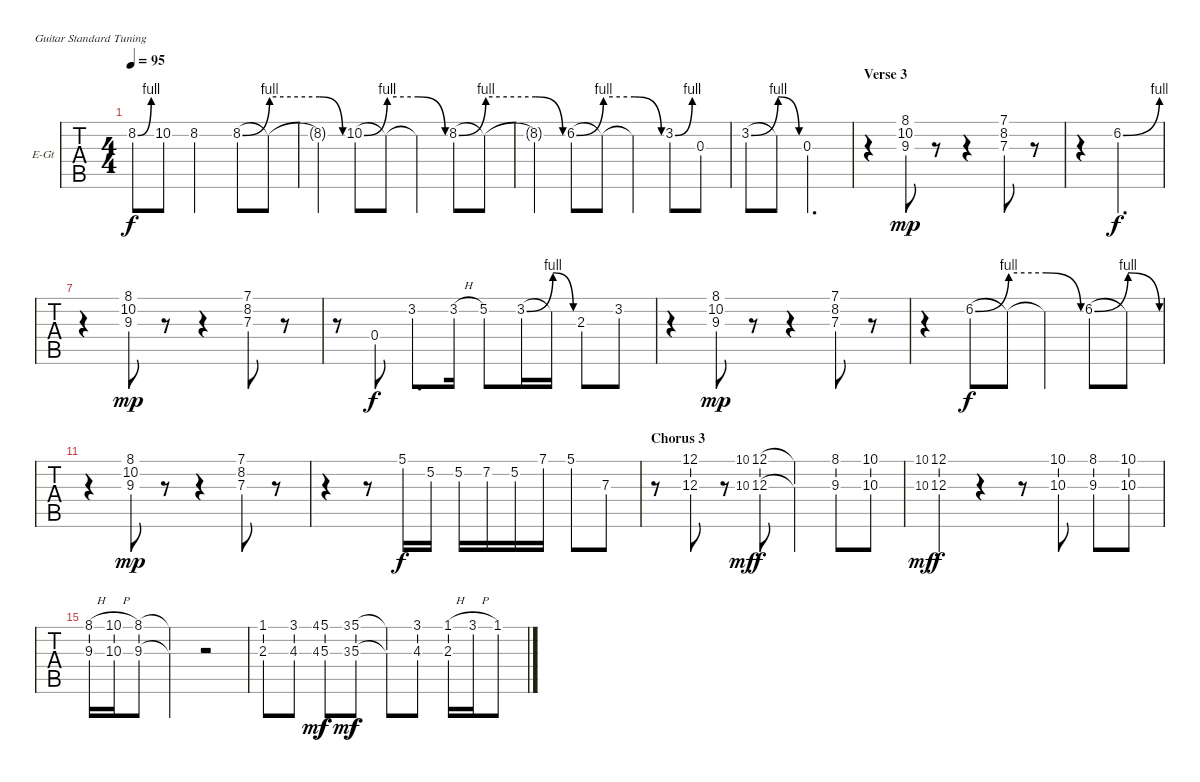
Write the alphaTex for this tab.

\bracketExtendMode nobrackets
\firstSystemTrackNameOrientation horizontal
\otherSystemsTrackNameOrientation horizontal
\defaultBarNumberDisplay FirstOfSystem
\track ("Electric Guitar 1" "E-Gt") {instrument distortionguitar}
\staff {tabs}
\tuning (E4 B3 G3 D3 A2 E2)
\ts (4 4)
\tempo 95
\clef g2
\ks c
8.2{be (bend 0 0 60 4)}.8{dy f} 10.2.8 8.2.2 8.2{be (bend 0 0 60 4)}.8 8.2{be (hold 0 4 60 4) t}.8 |
8.2{be (release 0 4 60 0) t}.4 10.2{be (bend 0 0 60 4)}.8 10.2{be (hold 0 4 60 4) t}.8 10.2{be (release 0 4 60 0) t}.4 8.2{be (bend 0 0 60 4)}.8 8.2{be (hold 0 4 60 4) t}.8 |
8.2{be (release 0 4 60 0) t}.4 6.2{be (bend 0 0 60 4)}.8 6.2{be (hold 0 4 60 4) t}.8 6.2{be (release 0 4 60 0) t}.4 3.2{be (bend 0 0 60 4)}.8 0.3.8 |
3.2{be (bend 0 0 60 4)}.8 3.2{be (release 0 4 60 0) t}.8 0.3.2{d} |
\section ("" "Verse 3")
r.4 (8.1 10.2 9.3).8{dy mp} r.8 r.4 (7.1 8.2 7.3).8 r.8 |
r.4 6.2{be (bend 0 0 60 4)}.2{d dy f} |
r.4 (8.1 10.2 9.3).8{dy mp} r.8 r.4 (7.1 8.2 7.3).8 r.8 |
r.8 0.4.8{dy f} 3.2.8{d} 3.2{h}.16 5.2.8 3.2{be (bend 0 0 60 4)}.16 3.2{be (release 0 4 60 0) t}.16 2.3.8 3.2.8 |
r.4 (8.1 10.2 9.3).8{dy mp} r.8 r.4 (7.1 8.2 7.3).8 r.8 |
r.4 6.2{be (bend 0 0 60 4)}.8{dy f} 6.2{be (hold 0 4 60 4) t}.8 6.2{be (release 0 4 60 0) t}.4 6.2{be (bend 0 0 60 4)}.8 6.2{be (release 0 4 60 0) t}.8 |
r.4 (8.1 10.2 9.3).8{dy mp} r.8 r.4 (7.1 8.2 7.3).8 r.8 |
r.4 r.8 5.1.16{dy f} 5.2.16 5.2.16 7.2.16 5.2.16 7.1.16 5.1.8 7.3.8 |
\section ("" "Chorus 3")
r.8 (12.1 12.3).8 r.8 (10.1 10.3).8{gr dy mf} (12.1 12.3).8{dy f} (12.1{t} 12.3{t}).4 (8.1 9.3).8 (10.1 10.3).8 |
(10.1 10.3).8{gr dy mf} (12.1 12.3).4{dy f} r.4 r.8 (10.1 10.3).8 (8.1 9.3).8 (10.1 10.3).8 |
(8.1{h} 9.3).16 (10.1{h} 10.3).16 (8.1 9.3).8 (8.1{t} 9.3{t}).4 r.2 |
(1.1 2.3).8 (3.1 4.3).8 (4.1 4.3).8{gr dy mf} (5.1 5.3).8{dy f} (3.1 3.3).8{gr dy mf} (5.1 5.3).8{dy f} (5.1{t} 5.3{t}).8 (3.1 4.3).8 (1.1{h} 2.3).16 3.1{h}.16 1.1.8
